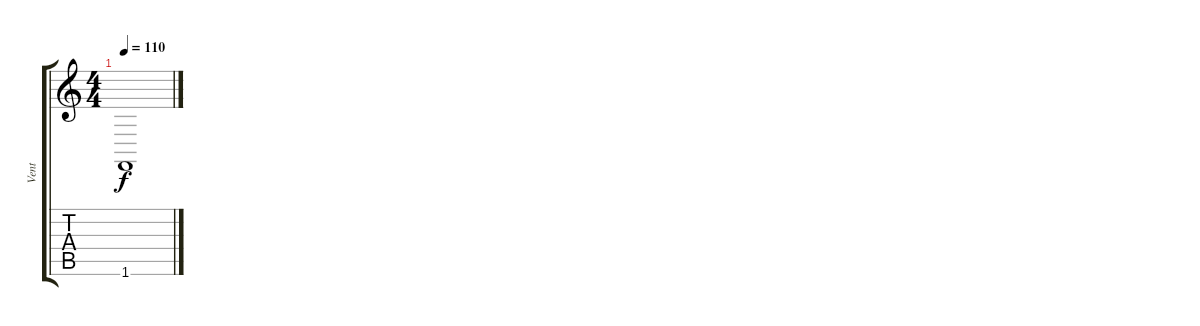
\track ("Vent" "Vent") {instrument seashore}
\staff {score tabs}
\tuning (E4 B3 G3 D3 A2 E2) {hide}
\ts (4 4)
\tempo 110
\clef g2
\ks c
1.6{t}.1{dy f}
